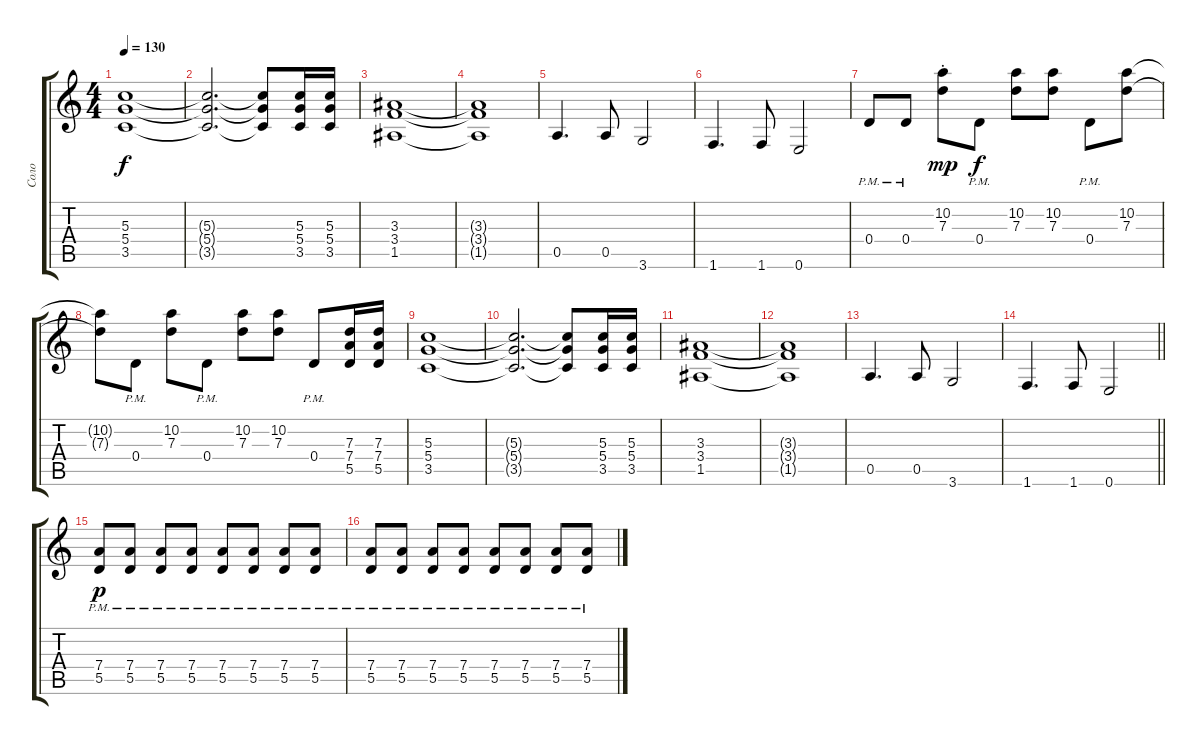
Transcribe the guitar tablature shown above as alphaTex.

\track ("Соло" "Соло") {instrument distortionguitar}
\staff {score tabs}
\tuning (E4 B3 G3 D3 A2 E2) {hide}
\ts (4 4)
\tempo 130
\clef g2
\ks c
(5.3 5.4 3.5).1{dy f} |
(5.3{t} 5.4{t} 3.5{t}).2{d} (5.3{t} 5.4{t} 3.5{t}).8 (5.3 5.4 3.5).16 (5.3 5.4 3.5).16 |
(3.3 3.4 1.5).1 |
(3.3{t} 3.4{t} 1.5{t}).1 |
0.5.4{d} 0.5.8 3.6.2 |
1.6.4{d} 1.6.8 0.6.2 |
0.4{pm}.8 0.4{pm}.8 (10.2{st} 7.3{st}).8{dy mp} 0.4{pm}.8{dy f} (10.2 7.3).8 (10.2 7.3).8 0.4{pm}.8 (10.2 7.3).8 |
(10.2{t} 7.3{t}).8 0.4{pm}.8 (10.2 7.3).8 0.4{pm}.8 (10.2 7.3).8 (10.2 7.3).8 0.4{pm}.8 (7.3 7.4 5.5).16 (7.3 7.4 5.5).16 |
(5.3 5.4 3.5).1 |
(5.3{t} 5.4{t} 3.5{t}).2{d} (5.3{t} 5.4{t} 3.5{t}).8 (5.3 5.4 3.5).16 (5.3 5.4 3.5).16 |
(3.3 3.4 1.5).1 |
(3.3{t} 3.4{t} 1.5{t}).1 |
0.5.4{d} 0.5.8 3.6.2 |
\barLineRight lightlight
1.6.4{d} 1.6.8 0.6.2 |
(7.4{pm} 5.5{pm}).8{dy p} (7.4{pm} 5.5{pm}).8 (7.4{pm} 5.5{pm}).8 (7.4{pm} 5.5{pm}).8 (7.4{pm} 5.5{pm}).8 (7.4{pm} 5.5{pm}).8 (7.4{pm} 5.5{pm}).8 (7.4{pm} 5.5{pm}).8 |
(7.4{pm} 5.5{pm}).8 (7.4{pm} 5.5{pm}).8 (7.4{pm} 5.5{pm}).8 (7.4{pm} 5.5{pm}).8 (7.4{pm} 5.5{pm}).8 (7.4{pm} 5.5{pm}).8 (7.4{pm} 5.5{pm}).8 (7.4{pm} 5.5{pm}).8
